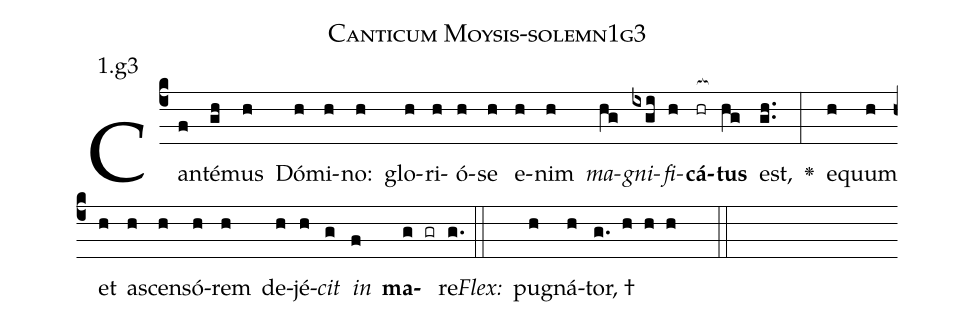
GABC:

name: Canticum Moysis-solemn1g3;
annotation: 1.g3;
%%
(c4)Can(f)té(gh)mus(h) Dó(h)mi(h)no:(h) glo(h)ri(h)ó(h)se(h) e(h)nim(h) <i>ma</i>(hg)<i>gni</i>(ixgi)<i>fi</i>(h)<b>cá</b>(hr[ocb:1{])<b>tus</b>(hg[ocb:0}]) est,(gh..) <v>\greheightstar</v>(:) e(h)quum(h) et(h) a(h)scen(h)só(h)rem(h) de(h)jé(h)<i>cit</i>(g) <i>in</i>(f) <b>ma</b>(g gr)re.(g.) (::)
<i>Flex:</i>()  pu(h)gná(h)tor, †(g. h h h  ::)

%E(h) u(h) o(g) u(f) a(g) e.(g.) (::)
